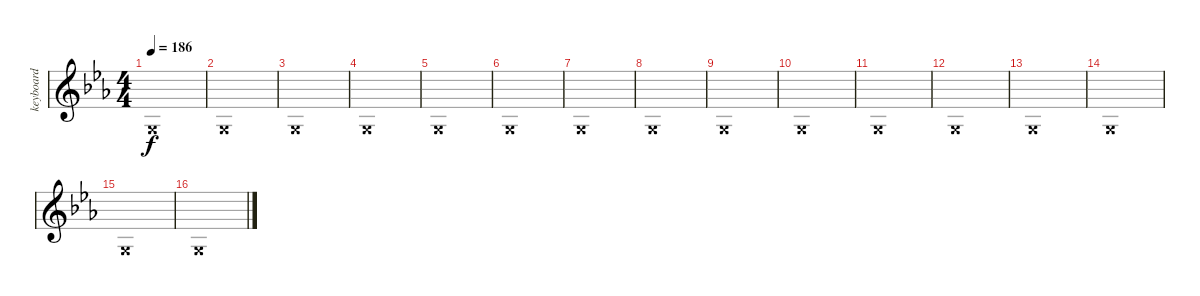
\track ("keyboard" "keyboard") {instrument lead5charang}
\staff {score}
\tuning (E4 B3 G3 D3 A2 E2) {hide}
\ts (4 4)
\tempo 186
\clef g2
\ks eb
0.3{x}.1{dy f} |
0.3{x}.1 |
0.3{x}.1 |
0.3{x}.1 |
0.3{x}.1 |
0.3{x}.1 |
0.3{x}.1 |
0.3{x}.1 |
0.3{x}.1 |
0.3{x}.1 |
0.3{x}.1 |
0.3{x}.1 |
0.3{x}.1 |
0.3{x}.1 |
0.3{x}.1 |
0.3{x}.1
